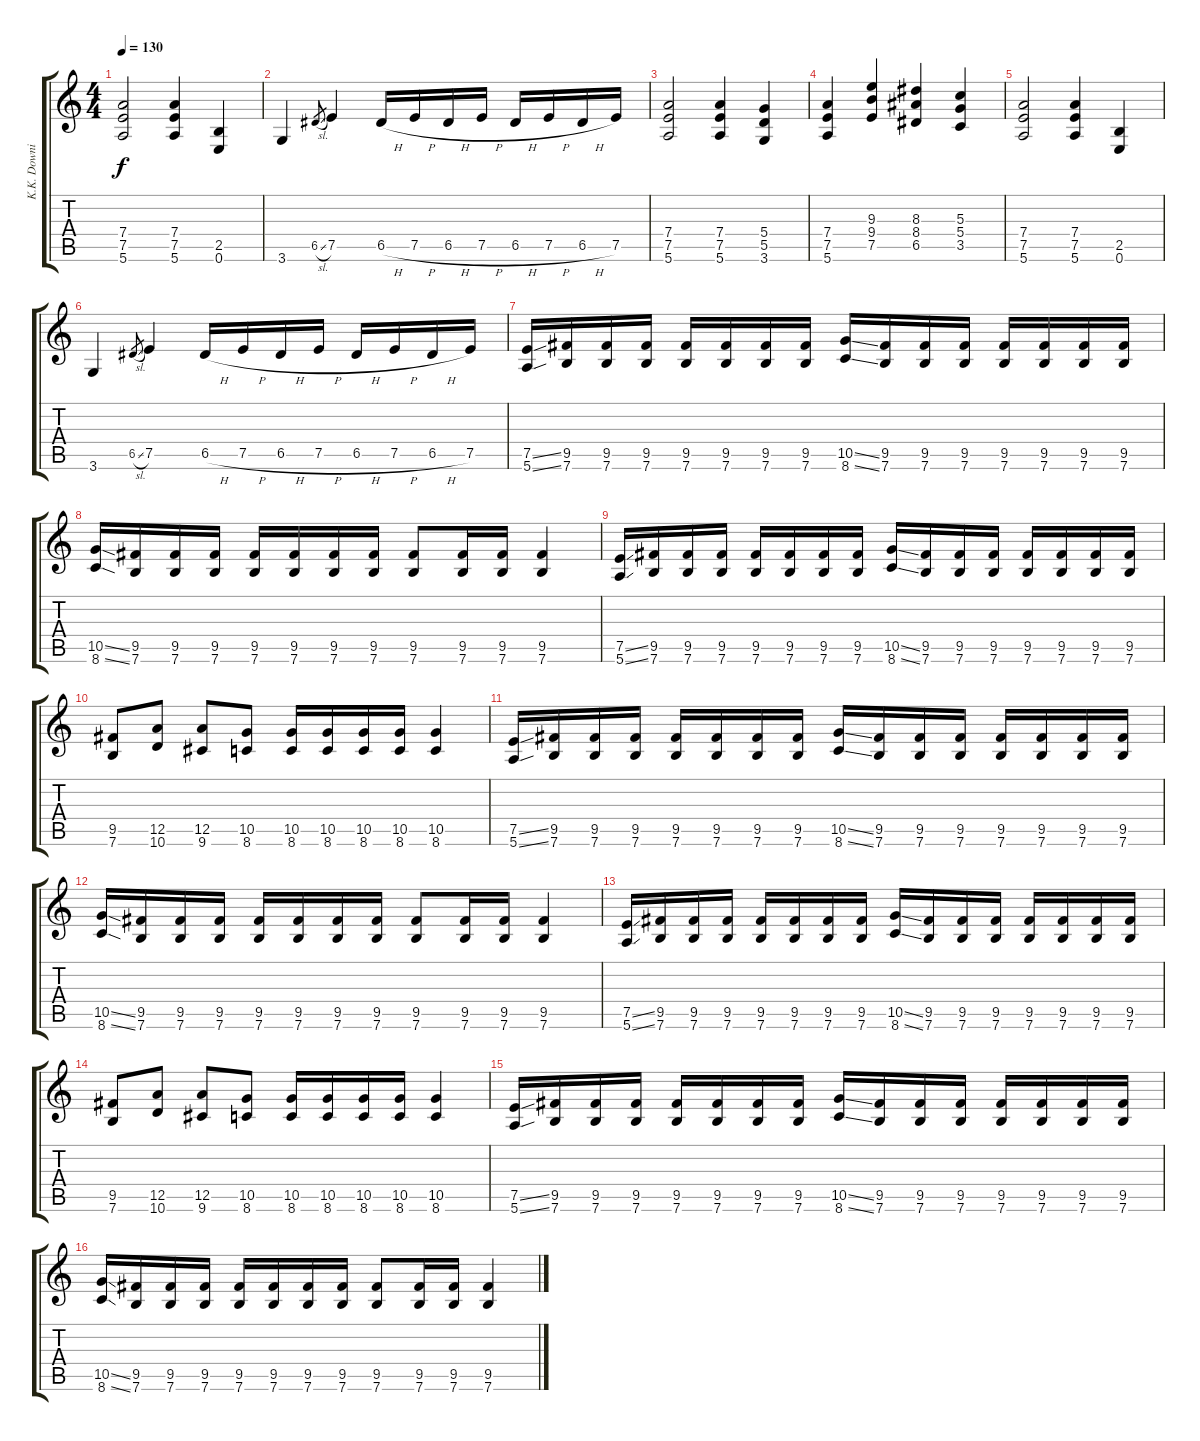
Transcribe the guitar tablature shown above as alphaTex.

\track ("K.K. Downing" "K.K. Downi") {instrument distortionguitar}
\staff {score tabs}
\tuning (E4 B3 G3 D3 A2 E2) {hide}
\ts (4 4)
\tempo 130
\clef g2
\ks c
(7.4 7.5 5.6).2{dy f} (7.4 7.5 5.6).4 (2.5 0.6).4 |
3.6.4 6.5{sl}.8{gr} 7.5.4 6.5{h}.16 7.5{h}.16 6.5{h}.16 7.5{h}.16 6.5{h}.16 7.5{h}.16 6.5{h}.16 7.5.16 |
(7.4 7.5 5.6).2 (7.4 7.5 5.6).4 (5.4 5.5 3.6).4 |
(7.4 7.5 5.6).4 (9.3 9.4 7.5).4 (8.3 8.4 6.5).4 (5.3 5.4 3.5).4 |
(7.4 7.5 5.6).2 (7.4 7.5 5.6).4 (2.5 0.6).4 |
3.6.4 6.5{sl}.8{gr} 7.5.4 6.5{h}.16 7.5{h}.16 6.5{h}.16 7.5{h}.16 6.5{h}.16 7.5{h}.16 6.5{h}.16 7.5.16 |
(7.5{ss} 5.6{ss}).16 (9.5 7.6).16 (9.5 7.6).16 (9.5 7.6).16 (9.5 7.6).16 (9.5 7.6).16 (9.5 7.6).16 (9.5 7.6).16 (10.5{ss} 8.6{ss}).16 (9.5 7.6).16 (9.5 7.6).16 (9.5 7.6).16 (9.5 7.6).16 (9.5 7.6).16 (9.5 7.6).16 (9.5 7.6).16 |
(10.5{ss} 8.6{ss}).16 (9.5 7.6).16 (9.5 7.6).16 (9.5 7.6).16 (9.5 7.6).16 (9.5 7.6).16 (9.5 7.6).16 (9.5 7.6).16 (9.5 7.6).8 (9.5 7.6).16 (9.5 7.6).16 (9.5 7.6).4 |
(7.5{ss} 5.6{ss}).16 (9.5 7.6).16 (9.5 7.6).16 (9.5 7.6).16 (9.5 7.6).16 (9.5 7.6).16 (9.5 7.6).16 (9.5 7.6).16 (10.5{ss} 8.6{ss}).16 (9.5 7.6).16 (9.5 7.6).16 (9.5 7.6).16 (9.5 7.6).16 (9.5 7.6).16 (9.5 7.6).16 (9.5 7.6).16 |
(9.5 7.6).8 (12.5 10.6).8 (12.5 9.6).8 (10.5 8.6).8 (10.5 8.6).16 (10.5 8.6).16 (10.5 8.6).16 (10.5 8.6).16 (10.5 8.6).4 |
(7.5{ss} 5.6{ss}).16 (9.5 7.6).16 (9.5 7.6).16 (9.5 7.6).16 (9.5 7.6).16 (9.5 7.6).16 (9.5 7.6).16 (9.5 7.6).16 (10.5{ss} 8.6{ss}).16 (9.5 7.6).16 (9.5 7.6).16 (9.5 7.6).16 (9.5 7.6).16 (9.5 7.6).16 (9.5 7.6).16 (9.5 7.6).16 |
(10.5{ss} 8.6{ss}).16 (9.5 7.6).16 (9.5 7.6).16 (9.5 7.6).16 (9.5 7.6).16 (9.5 7.6).16 (9.5 7.6).16 (9.5 7.6).16 (9.5 7.6).8 (9.5 7.6).16 (9.5 7.6).16 (9.5 7.6).4 |
(7.5{ss} 5.6{ss}).16 (9.5 7.6).16 (9.5 7.6).16 (9.5 7.6).16 (9.5 7.6).16 (9.5 7.6).16 (9.5 7.6).16 (9.5 7.6).16 (10.5{ss} 8.6{ss}).16 (9.5 7.6).16 (9.5 7.6).16 (9.5 7.6).16 (9.5 7.6).16 (9.5 7.6).16 (9.5 7.6).16 (9.5 7.6).16 |
(9.5 7.6).8 (12.5 10.6).8 (12.5 9.6).8 (10.5 8.6).8 (10.5 8.6).16 (10.5 8.6).16 (10.5 8.6).16 (10.5 8.6).16 (10.5 8.6).4 |
(7.5{ss} 5.6{ss}).16 (9.5 7.6).16 (9.5 7.6).16 (9.5 7.6).16 (9.5 7.6).16 (9.5 7.6).16 (9.5 7.6).16 (9.5 7.6).16 (10.5{ss} 8.6{ss}).16 (9.5 7.6).16 (9.5 7.6).16 (9.5 7.6).16 (9.5 7.6).16 (9.5 7.6).16 (9.5 7.6).16 (9.5 7.6).16 |
(10.5{ss} 8.6{ss}).16 (9.5 7.6).16 (9.5 7.6).16 (9.5 7.6).16 (9.5 7.6).16 (9.5 7.6).16 (9.5 7.6).16 (9.5 7.6).16 (9.5 7.6).8 (9.5 7.6).16 (9.5 7.6).16 (9.5 7.6).4
